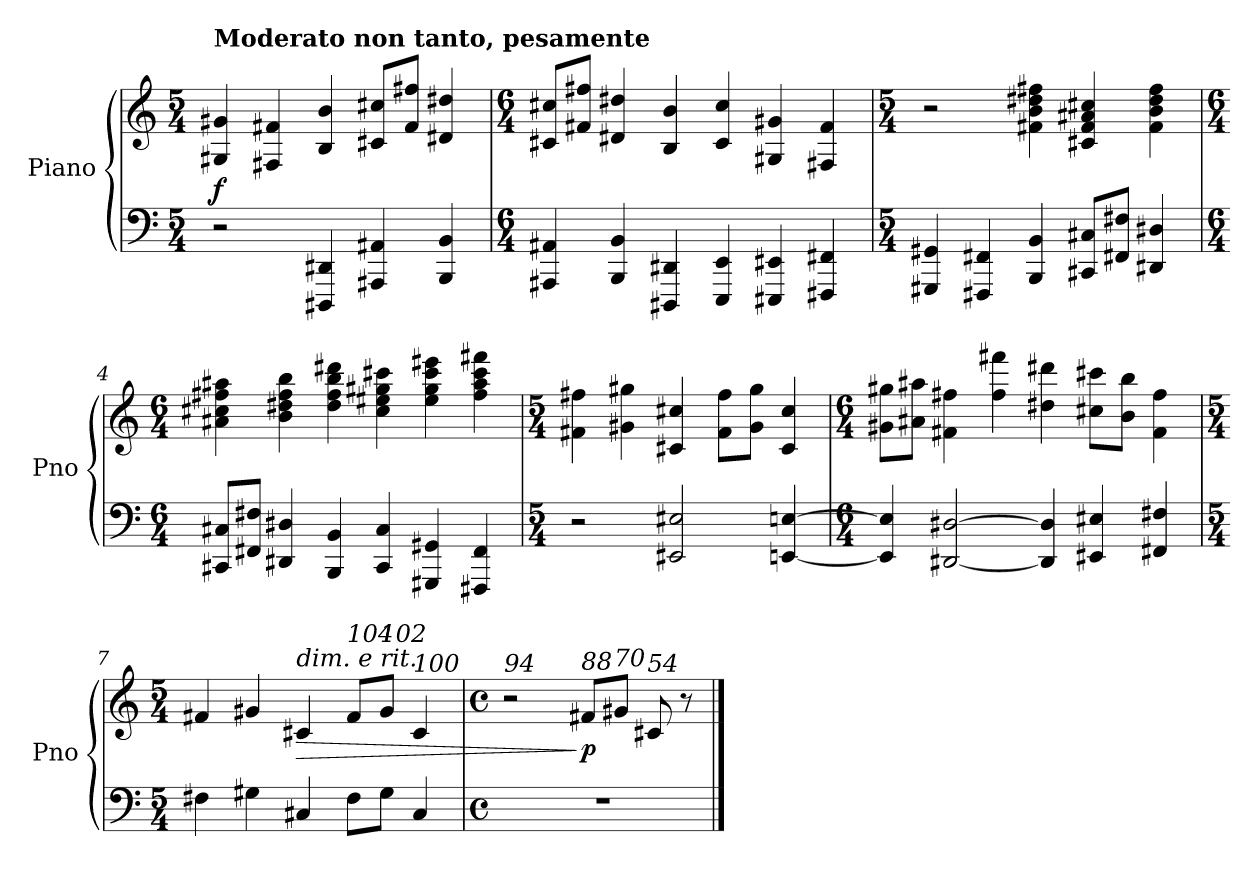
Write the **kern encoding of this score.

**kern	**kern	**dynam
*part1	*part1	*part1
*staff2	*staff1	*staff1/2
*I"Piano	*	*
*I'Pno	*	*
*clefF4	*clefG2	*
*k[]	*k[]	*
*M5/4	*M5/4	*
=1	=1	=1
!	!LO:TX:a:B:t=Moderato non tanto, pesamente	!
!	!	!LO:DY:b
2r	4G#X/ 4g#X/	f
.	4F#X/ 4f#X/	.
4DDD#X/ 4DD#X/	4B/ 4b/	.
4AAA#X/ 4AA#X/	8c#X/ 8cc#X/L	.
.	8f#/ 8ff#X/J	.
4BBB/ 4BB/	4d#X/ 4dd#X/	.
=2	=2	=2
*M6/4	*M6/4	*
4AAA#X/ 4AA#X/	8c#X/ 8cc#X/L	.
.	8f#X/ 8ff#X/J	.
4BBB/ 4BB/	4d#X/ 4dd#X/	.
4DDD#X/ 4DD#X/	4B/ 4b/	.
4EEE/ 4EE/	4c#/ 4cc#/	.
4EEE#X/ 4EE#X/	4G#X/ 4g#X/	.
4FFF#X/ 4FF#X/	4F#X/ 4f#/	.
!!LO:LB:g=z
=3	=3	=3
*M5/4	*M5/4	*
4GGG#X/ 4GG#X/	2r	.
4FFF#X/ 4FF#X/	.	.
4BBB/ 4BB/	4f#X\ 4b\ 4dd#X\ 4ff#X\	.
8CC#X/ 8C#X/L	4c#X/ 4f#/ 4a#X/ 4cc#X/	.
8FF#X/ 8F#X/J	.	.
4DD#X/ 4D#X/	4f#\ 4b\ 4dd#\ 4ff#\	.
=4	=4	=4
*M6/4	*M6/4	*
8CC#X/ 8C#X/L	4a#X\ 4cc#X\ 4ff#X\ 4aa#X\	.
8FF#X/ 8F#X/J	.	.
4DD#X/ 4D#X/	4b\ 4dd#X\ 4ff#\ 4bb\	.
4BBB/ 4BB/	4dd#\ 4ff#\ 4bb\ 4ddd#X\	.
4CC#/ 4C#/	4cc#\ 4ee#X\ 4gg#X\ 4ccc#X\	.
4GGG#X/ 4GG#X/	4ee#\ 4gg#\ 4ccc#\ 4eee#X\	.
4FFF#X/ 4FF#/	4ff#\ 4aa#\ 4ccc#\ 4fff#X\	.
=5	=5	=5
*M5/4	*M5/4	*
2r	4f#X\ 4ff#X\	.
.	4g#X\ 4gg#X\	.
2EE#X/ 2E#X/	4c#X/ 4cc#X/	.
.	8f#\ 8ff#\L	.
.	8g#\ 8gg#\J	.
[4EEn/ [4En/	4c#/ 4cc#/	.
!!LO:LB:g=z
=6	=6	=6
*M6/4	*M6/4	*
4EE/] 4E/]	8g#X\ 8gg#X\L	.
.	8a#X\ 8aa#X\J	.
[2DD#X/ [2D#X/	4f#X\ 4ff#X\	.
.	4ff#\ 4fff#X\	.
4DD#/] 4D#/]	4dd#X\ 4ddd#X\	.
4EE#X/ 4E#X/	8cc#X\ 8ccc#X\L	.
.	8b\ 8bb\J	.
4FF#X/ 4F#X/	4f#\ 4ff#\	.
=7	=7	=7
*M5/4	*M5/4	*
4F#X\	4f#X/	.
4G#X\	4g#X/	.
!	!LO:TX:a:i:t=dim. e rit.	!
!	!	!LO:HP:b
4C#X/	4c#X/	>
!	!LO:TX:a:i:t=104	!
8F#\L	8f#/L	.
!	!LO:TX:a:i:t=102	!
8G#\J	8g#/J	.
!	!LO:TX:a:i:t=100	!
4C#/	4c#/	.
=8	=8	=8
*M4/4	*M4/4	*
*met(c)	*met(c)	*
!	!LO:TX:a:i:t=94	!
1r	2r	.
!	!LO:TX:a:i:t=88	!
!	!	!LO:DY:n=1:b
.	8f#X/L	] p
!	!LO:TX:a:i:t=70	!
.	8g#X/J	.
!	!LO:TX:a:i:t=54	!
.	8c#X/	.
.	8r	.
==	==	==
*-	*-	*-
